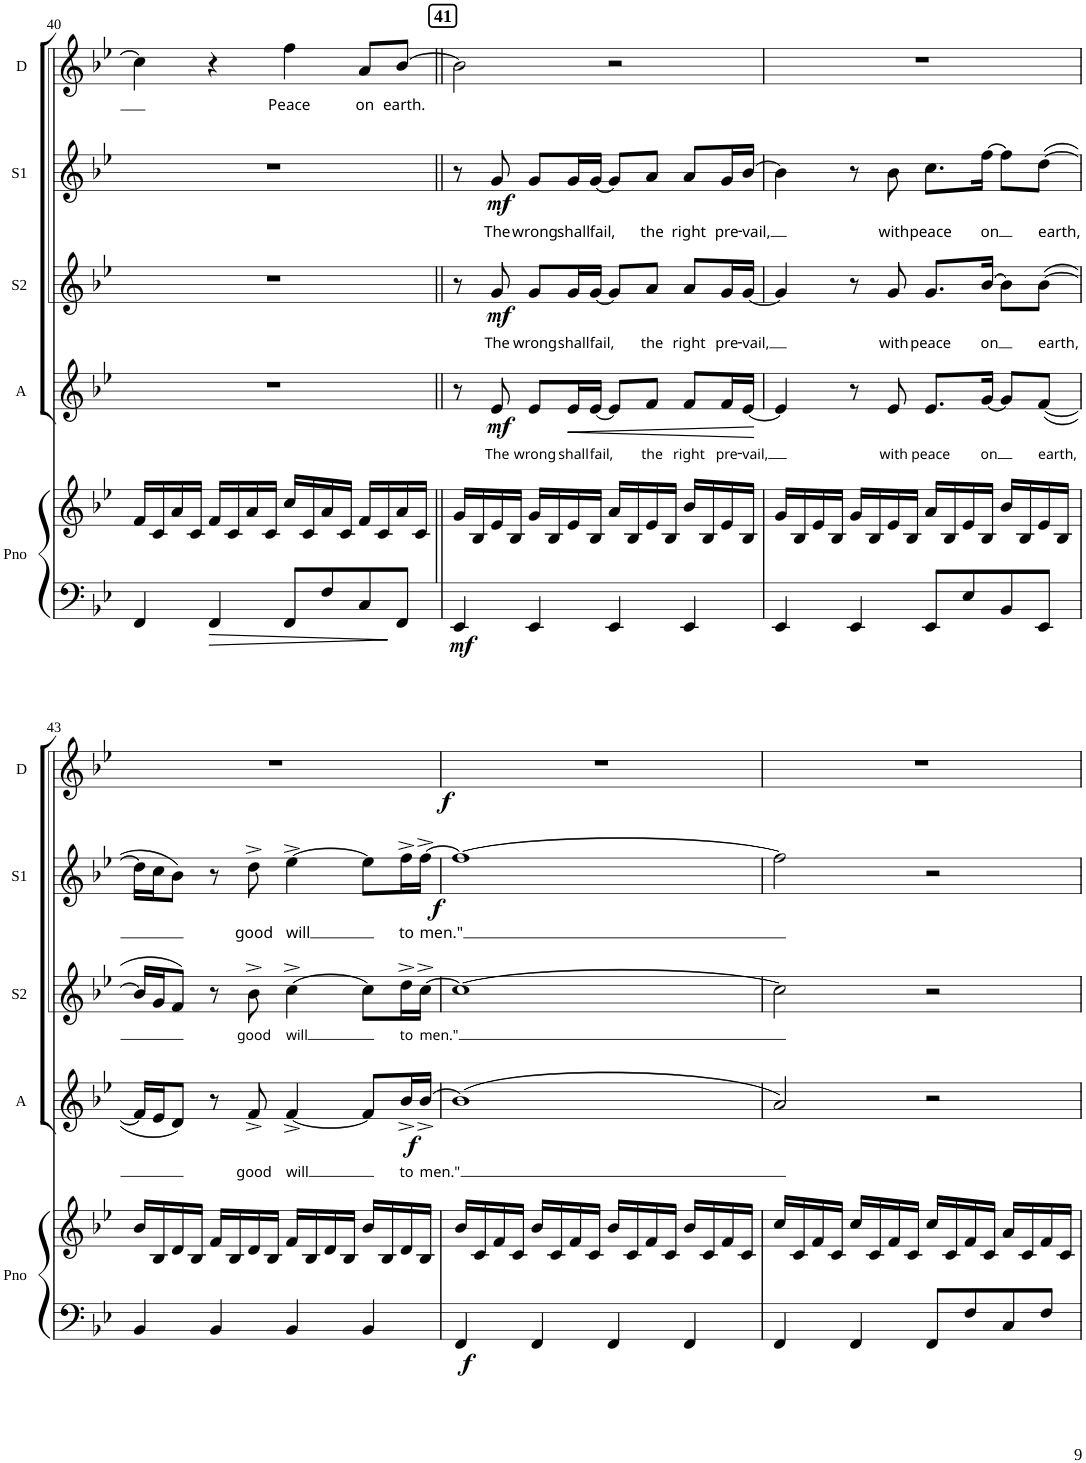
**kern	**kern	**dynam	**kern	**text	**dynam	**kern	**text	**dynam	**kern	**text	**dynam	**kern	**text	**dynam
*part5	*part5	*part5	*part4	*part4	*part4	*part3	*part3	*part3	*part2	*part2	*part2	*part1	*part1	*part1
*staff6	*staff5	*staff5/6	*staff4	*staff4	*staff4	*staff3	*staff3	*staff3	*staff2	*staff2	*staff2	*staff1	*staff1	*staff1
*I"Piano	*	*	*I"Alto	*	*	*I"Soprano 2	*	*	*I"Soprano 1	*	*	*I"Descant	*	*
*I'Pno	*	*	*I'A	*	*	*I'S2	*	*	*I'S1	*	*	*I'D	*	*
!!LO:PB:g=z
*clefF4	*clefG2	*	*clefG2	*	*	*clefG2	*	*	*clefG2	*	*	*clefG2	*	*
*k[b-e-]	*k[b-e-]	*	*k[b-e-]	*	*	*k[b-e-]	*	*	*k[b-e-]	*	*	*k[b-e-]	*	*
*B-:	*B-:	*	*B-:	*	*	*B-:	*	*	*B-:	*	*	*B-:	*	*
*M4/4	*M4/4	*	*M4/4	*	*	*M4/4	*	*	*M4/4	*	*	*M4/4	*	*
=40	=40	=40	=40	=40	=40	=40	=40	=40	=40	=40	=40	=40	=40	=40
4FF/	16f/LL	.	1r	.	.	1r	.	.	1r	.	.	4cc\]	.	.
.	16c/	.	.	.	.	.	.	.	.	.	.	.	.	.
.	16a/	.	.	.	.	.	.	.	.	.	.	.	.	.
.	16c/JJ	.	.	.	.	.	.	.	.	.	.	.	.	.
4FF/	16f/LL	.	.	.	.	.	.	.	.	.	.	4r	.	.
.	16c/	.	.	.	.	.	.	.	.	.	.	.	.	.
.	16a/	.	.	.	.	.	.	.	.	.	.	.	.	.
.	16c/JJ	.	.	.	.	.	.	.	.	.	.	.	.	.
!	!	!	!	!	!	!	!	!	!	!	!	!	!LO:LY:b	!
8FF/L	16cc/LL	.	.	.	.	.	.	.	.	.	.	4ff\	Peace	.
.	16c/	.	.	.	.	.	.	.	.	.	.	.	.	.
8F/	16a/	.	.	.	.	.	.	.	.	.	.	.	.	.
.	16c/JJ	.	.	.	.	.	.	.	.	.	.	.	.	.
!	!	!	!	!	!	!	!	!	!	!	!	!	!LO:LY:b	!
8C/	16f/LL	.	.	.	.	.	.	.	.	.	.	8a/L	on	.
.	16c/	.	.	.	.	.	.	.	.	.	.	.	.	.
!	!	!	!	!	!	!	!	!	!	!	!	!	!LO:LY:b	!
8FF/J	16a/	.	.	.	.	.	.	.	.	.	.	[8b-/J	earth.	.
.	16c/JJ	.	.	.	.	.	.	.	.	.	.	.	.	.
!!LO:REH:place=s1:a:B:cj:fs=9.9:t=41
=41||	=41||	=41||	=41||	=41||	=41||	=41||	=41||	=41||	=41||	=41||	=41||	=41||	=41||	=41||
!	!	!LO:DY:b=2	!	!	!	!	!	!	!	!	!	!	!	!
4EE-/	16g/LL	mf	8r	.	.	8r	.	.	8r	.	.	2b-\]	.	.
.	16B-/	.	.	.	.	.	.	.	.	.	.	.	.	.
!	!	!	!	!LO:LY:b	!LO:DY:b	!	!LO:LY:b	!LO:DY:b	!	!LO:LY:b	!LO:DY:b	!	!	!
.	16e-/	.	8e-/	The	mf	8g/	The	mf	8g/	The	mf	.	.	.
.	16B-/JJ	.	.	.	.	.	.	.	.	.	.	.	.	.
!	!	!	!	!LO:LY:b	!	!	!LO:LY:b	!	!	!LO:LY:b	!	!	!	!
4EE-/	16g/LL	.	8e-/L	wrong	.	8g/L	wrong	.	8g/L	wrong	.	.	.	.
.	16B-/	.	.	.	.	.	.	.	.	.	.	.	.	.
!	!	!	!	!LO:LY:b	!LO:HP:b	!	!LO:LY:b	!	!	!LO:LY:b	!	!	!	!
.	16e-/	.	16e-/L	shall	<	16g/L	shall	.	16g/L	shall	.	.	.	.
!	!	!	!	!LO:LY:b	!	!	!LO:LY:b	!	!	!LO:LY:b	!	!	!	!
.	16B-/JJ	.	[16e-/JJ	fail,	.	[16g/JJ	fail,	.	[16g/JJ	fail,	.	.	.	.
4EE-/	16a/LL	.	8e-/L]	.	.	8g/L]	.	.	8g/L]	.	.	2r	.	.
.	16B-/	.	.	.	.	.	.	.	.	.	.	.	.	.
!	!	!	!	!LO:LY:b	!	!	!LO:LY:b	!	!	!LO:LY:b	!	!	!	!
.	16e-/	.	8f/J	the	.	8a/J	the	.	8a/J	the	.	.	.	.
.	16B-/JJ	.	.	.	.	.	.	.	.	.	.	.	.	.
!	!	!	!	!LO:LY:b	!	!	!LO:LY:b	!	!	!LO:LY:b	!	!	!	!
4EE-/	16b-/LL	.	8f/L	right	.	8a/L	right	.	8a/L	right	.	.	.	.
.	16B-/	.	.	.	.	.	.	.	.	.	.	.	.	.
!	!	!	!	!LO:LY:b	!	!	!LO:LY:b	!	!	!LO:LY:b	!	!	!	!
.	16e-/	.	16f/L	pre-	.	16g/L	pre-	.	16g/L	pre-	.	.	.	.
!	!	!	!	!LO:LY:b	!	!	!LO:LY:b	!	!	!LO:LY:b	!	!	!	!
.	16B-/JJ	.	[16e-/JJ	-vail,	.	[16g/JJ	-vail,	.	[16b-/JJ	-vail,	.	.	.	.
.	.	.	.	.	[	.	.	.	.	.	.	.	.	.
=42	=42	=42	=42	=42	=42	=42	=42	=42	=42	=42	=42	=42	=42	=42
4EE-/	16g/LL	.	4e-/]	.	.	4g/]	.	.	4b-\]	.	.	1r	.	.
.	16B-/	.	.	.	.	.	.	.	.	.	.	.	.	.
.	16e-/	.	.	.	.	.	.	.	.	.	.	.	.	.
.	16B-/JJ	.	.	.	.	.	.	.	.	.	.	.	.	.
4EE-/	16g/LL	.	8r	.	.	8r	.	.	8r	.	.	.	.	.
.	16B-/	.	.	.	.	.	.	.	.	.	.	.	.	.
!	!	!	!	!LO:LY:b	!	!	!LO:LY:b	!	!	!LO:LY:b	!	!	!	!
.	16e-/	.	8e-/	with	.	8g/	with	.	8b-\	with	.	.	.	.
.	16B-/JJ	.	.	.	.	.	.	.	.	.	.	.	.	.
!	!	!	!	!LO:LY:b	!	!	!LO:LY:b	!	!	!LO:LY:b	!	!	!	!
8EE-/L	16a/LL	.	8.e-/L	peace	.	8.g/L	peace	.	8.cc\L	peace	.	.	.	.
.	16B-/	.	.	.	.	.	.	.	.	.	.	.	.	.
8E-/	16e-/	.	.	.	.	.	.	.	.	.	.	.	.	.
!	!	!	!	!LO:LY:b	!	!	!LO:LY:b	!	!	!LO:LY:b	!	!	!	!
.	16B-/JJ	.	[16g/Jk	on	.	[16b-/Jk	on	.	[16ff\Jk	on	.	.	.	.
8BB-/	16b-/LL	.	8g/L]	.	.	8b-\L]	.	.	8ff\L]	.	.	.	.	.
.	16B-/	.	.	.	.	.	.	.	.	.	.	.	.	.
!	!	!	!	!LO:LY:b	!	!	!LO:LY:b	!	!	!LO:LY:b	!	!	!	!
8EE-/J	16e-/	.	([8f/J	earth,	.	([8b-\J	earth,	.	([8dd\J	earth,	.	.	.	.
.	16B-/JJ	.	.	.	.	.	.	.	.	.	.	.	.	.
!!LO:LB:g=z
=43	=43	=43	=43	=43	=43	=43	=43	=43	=43	=43	=43	=43	=43	=43
!	!	!	!	!	!	!	!	!	!	!	!	!	!	!LO:DY:b
4BB-/	16b-/LL	.	16f/LL]	.	.	16b-/LL]	.	.	16dd\LL]	.	.	1r	.	f
.	16B-/	.	16e-/J	.	.	16g/J	.	.	16cc\J	.	.	.	.	.
.	16d/	.	8d/J)	.	.	8f/J)	.	.	8b-\J)	.	.	.	.	.
.	16B-/JJ	.	.	.	.	.	.	.	.	.	.	.	.	.
4BB-/	16f/LL	.	8r	.	.	8r	.	.	8r	.	.	.	.	.
.	16B-/	.	.	.	.	.	.	.	.	.	.	.	.	.
!	!	!	!	!LO:LY:b	!	!	!LO:LY:b	!	!	!LO:LY:b	!	!	!	!
.	16d/	.	8f^/	good	.	8b-^\	good	.	8dd^\	good	.	.	.	.
.	16B-/JJ	.	.	.	.	.	.	.	.	.	.	.	.	.
!	!	!	!	!LO:LY:b	!	!	!LO:LY:b	!	!	!LO:LY:b	!	!	!	!
4BB-/	16f/LL	.	[4f^/	will	.	[4cc^\	will	.	[4ee-^\	will	.	.	.	.
.	16B-/	.	.	.	.	.	.	.	.	.	.	.	.	.
.	16d/	.	.	.	.	.	.	.	.	.	.	.	.	.
.	16B-/JJ	.	.	.	.	.	.	.	.	.	.	.	.	.
4BB-/	16b-/LL	.	8f/L]	.	.	8cc\L]	.	.	8ee-\L]	.	.	.	.	.
.	16B-/	.	.	.	.	.	.	.	.	.	.	.	.	.
!	!	!	!	!LO:LY:b	!LO:DY:b	!	!LO:LY:b	!	!	!LO:LY:b	!	!	!	!
.	16d/	.	16b-^/L	to	f	16dd^\L	to	.	16ff^\L	to	.	.	.	.
!	!	!	!	!LO:LY:b	!	!	!LO:LY:b	!	!	!LO:LY:b	!LO:DY:b	!	!	!
.	16B-/JJ	.	[16b-^/JJ	men."	.	[16cc^\JJ	men."	.	[16ff^\JJ	men."	f	.	.	.
=44	=44	=44	=44	=44	=44	=44	=44	=44	=44	=44	=44	=44	=44	=44
!	!	!LO:DY:b=2	!	!	!	!	!	!	!	!	!	!	!	!
4FF/	16b-/LL	f	(1b-]	.	.	1cc_	.	.	1ff_	.	.	1r	.	.
.	16c/	.	.	.	.	.	.	.	.	.	.	.	.	.
.	16f/	.	.	.	.	.	.	.	.	.	.	.	.	.
.	16c/JJ	.	.	.	.	.	.	.	.	.	.	.	.	.
4FF/	16b-/LL	.	.	.	.	.	.	.	.	.	.	.	.	.
.	16c/	.	.	.	.	.	.	.	.	.	.	.	.	.
.	16f/	.	.	.	.	.	.	.	.	.	.	.	.	.
.	16c/JJ	.	.	.	.	.	.	.	.	.	.	.	.	.
4FF/	16b-/LL	.	.	.	.	.	.	.	.	.	.	.	.	.
.	16c/	.	.	.	.	.	.	.	.	.	.	.	.	.
.	16f/	.	.	.	.	.	.	.	.	.	.	.	.	.
.	16c/JJ	.	.	.	.	.	.	.	.	.	.	.	.	.
4FF/	16b-/LL	.	.	.	.	.	.	.	.	.	.	.	.	.
.	16c/	.	.	.	.	.	.	.	.	.	.	.	.	.
.	16f/	.	.	.	.	.	.	.	.	.	.	.	.	.
.	16c/JJ	.	.	.	.	.	.	.	.	.	.	.	.	.
=45	=45	=45	=45	=45	=45	=45	=45	=45	=45	=45	=45	=45	=45	=45
4FF/	16cc/LL	.	2a/)	.	.	2cc\]	.	.	2ff\]	.	.	1r	.	.
.	16c/	.	.	.	.	.	.	.	.	.	.	.	.	.
.	16f/	.	.	.	.	.	.	.	.	.	.	.	.	.
.	16c/JJ	.	.	.	.	.	.	.	.	.	.	.	.	.
4FF/	16cc/LL	.	.	.	.	.	.	.	.	.	.	.	.	.
.	16c/	.	.	.	.	.	.	.	.	.	.	.	.	.
.	16f/	.	.	.	.	.	.	.	.	.	.	.	.	.
.	16c/JJ	.	.	.	.	.	.	.	.	.	.	.	.	.
8FF/L	16cc/LL	.	2r	.	.	2r	.	.	2r	.	.	.	.	.
.	16c/	.	.	.	.	.	.	.	.	.	.	.	.	.
8F/	16f/	.	.	.	.	.	.	.	.	.	.	.	.	.
.	16c/JJ	.	.	.	.	.	.	.	.	.	.	.	.	.
8C/	16a/LL	.	.	.	.	.	.	.	.	.	.	.	.	.
.	16c/	.	.	.	.	.	.	.	.	.	.	.	.	.
8F/J	16f/	.	.	.	.	.	.	.	.	.	.	.	.	.
.	16c/JJ	.	.	.	.	.	.	.	.	.	.	.	.	.
=	=	=	=	=	=	=	=	=	=	=	=	=	=	=
*-	*-	*-	*-	*-	*-	*-	*-	*-	*-	*-	*-	*-	*-	*-
